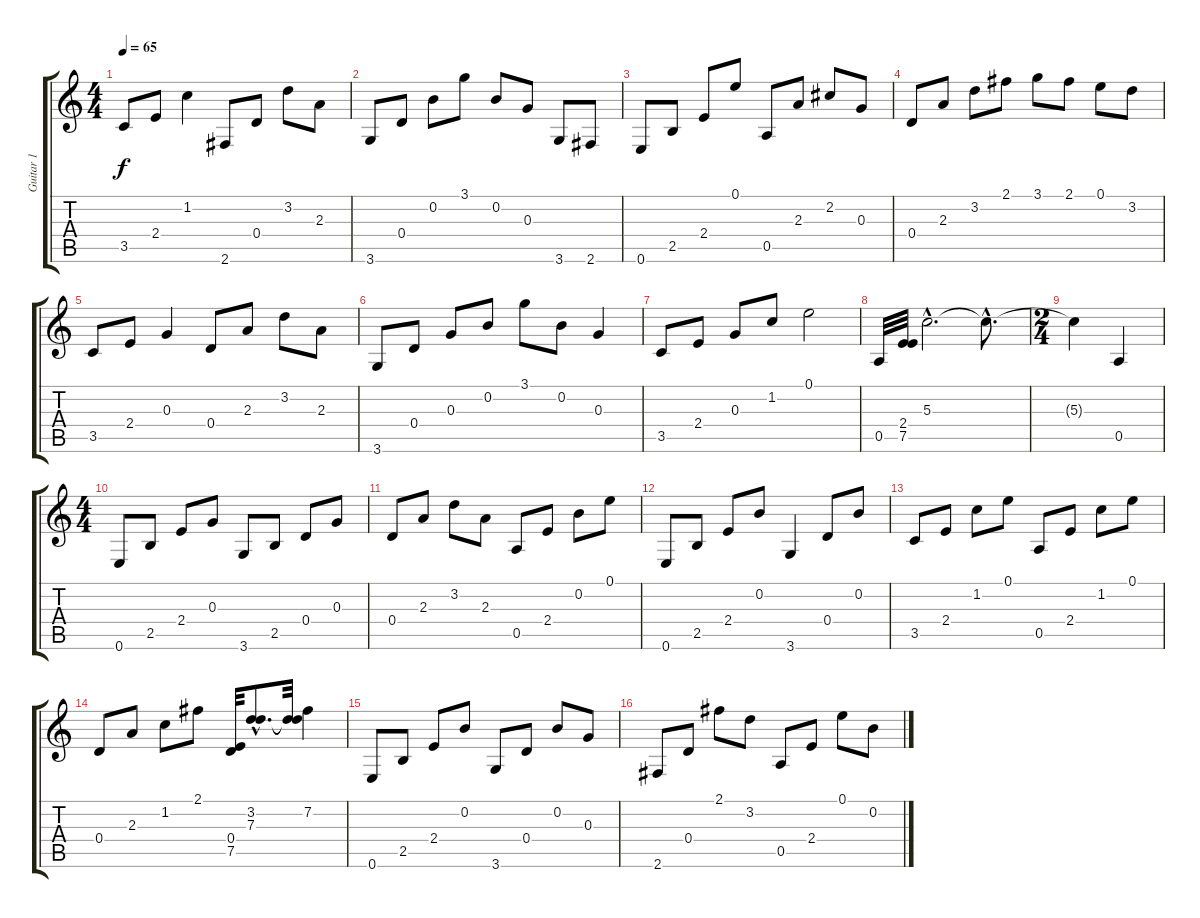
\track ("Guitar 1" "Guitar 1") {instrument acousticguitarsteel}
\staff {score tabs}
\tuning (E4 B3 G3 D3 A2 E2) {hide}
\ts (4 4)
\tempo 65
\clef g2
\ks c
3.5.8{dy f} 2.4.8 1.2.4 2.6.8 0.4.8 3.2.8 2.3.8 |
3.6.8 0.4.8 0.2.8 3.1.8 0.2.8 0.3.8 3.6.8 2.6.8 |
0.6.8 2.5.8 2.4.8 0.1.8 0.5.8 2.3.8 2.2.8 0.3.8 |
0.4.8 2.3.8 3.2.8 2.1.8 3.1.8 2.1.8 0.1.8 3.2.8 |
3.5.8 2.4.8 0.3.4 0.4.8 2.3.8 3.2.8 2.3.8 |
3.6.8 0.4.8 0.3.8 0.2.8 3.1.8 0.2.8 0.3.4 |
3.5.8 2.4.8 0.3.8 1.2.8 0.1.2 |
0.5.32 (2.4 7.5).32 5.3{hac}.2{d} 5.3{hac t}.8{d} |
\ts (2 4)
5.3{t}.4 0.5.4 |
\ts (4 4)
0.6.8 2.5.8 2.4.8 0.3.8 3.6.8 2.5.8 0.4.8 0.3.8 |
0.4.8 2.3.8 3.2.8 2.3.8 0.5.8 2.4.8 0.2.8 0.1.8 |
0.6.8 2.5.8 2.4.8 0.2.8 3.6.4 0.4.8 0.2.8 |
3.5.8 2.4.8 1.2.8 0.1.8 0.5.8 2.4.8 1.2.8 0.1.8 |
0.4.8 2.3.8 1.2.8 2.1.8 (0.4 7.5).32 (3.2{hac} 7.3{hac}).8{d} (3.2{t} 7.3{t}).32 7.2.4 |
0.6.8 2.5.8 2.4.8 0.2.8 3.6.8 0.4.8 0.2.8 0.3.8 |
2.6.8 0.4.8 2.1.8 3.2.8 0.5.8 2.4.8 0.1.8 0.2.8
